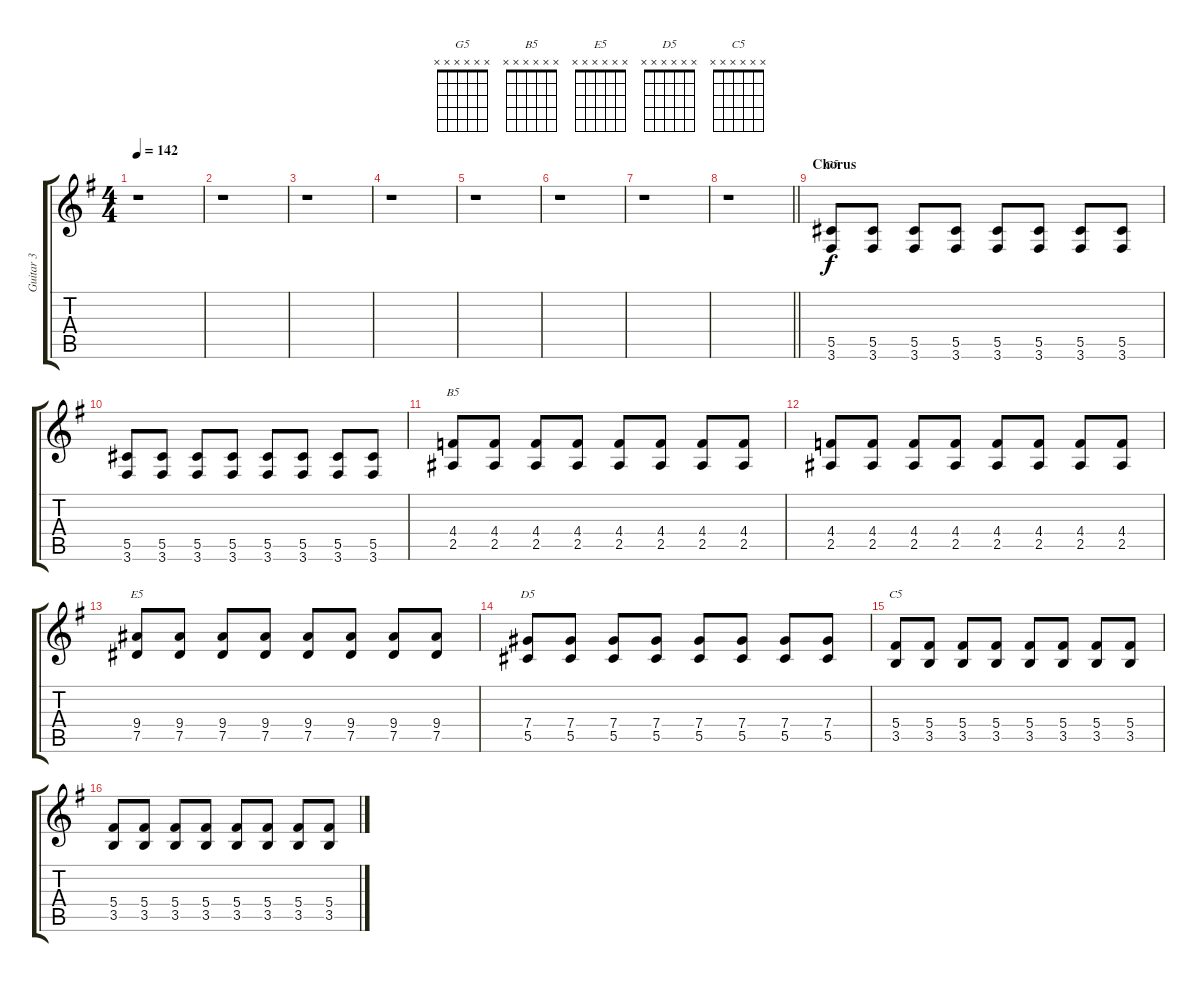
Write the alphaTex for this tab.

\track ("Guitar 3" "Guitar 3") {instrument distortionguitar}
\staff {score tabs}
\tuning (Eb4 Bb3 Gb3 Db3 Ab2 Eb2) {hide}
\chord ("G5" x x x x x x)
\chord ("B5" x x x x x x)
\chord ("E5" x x x x x x)
\chord ("D5" x x x x x x)
\chord ("C5" x x x x x x)
\ts (4 4)
\tempo 142
\clef g2
\ks g
r.1{dy f} |
r.1 |
r.1 |
r.1 |
r.1 |
r.1 |
r.1 |
\barLineRight lightlight
r.1 |
\section ("" "Chorus")
(5.5 3.6).8{ch "G5"} (5.5 3.6).8 (5.5 3.6).8 (5.5 3.6).8 (5.5 3.6).8 (5.5 3.6).8 (5.5 3.6).8 (5.5 3.6).8 |
(5.5 3.6).8 (5.5 3.6).8 (5.5 3.6).8 (5.5 3.6).8 (5.5 3.6).8 (5.5 3.6).8 (5.5 3.6).8 (5.5 3.6).8 |
(4.4 2.5).8{ch "B5"} (4.4 2.5).8 (4.4 2.5).8 (4.4 2.5).8 (4.4 2.5).8 (4.4 2.5).8 (4.4 2.5).8 (4.4 2.5).8 |
(4.4 2.5).8 (4.4 2.5).8 (4.4 2.5).8 (4.4 2.5).8 (4.4 2.5).8 (4.4 2.5).8 (4.4 2.5).8 (4.4 2.5).8 |
(9.4 7.5).8{ch "E5"} (9.4 7.5).8 (9.4 7.5).8 (9.4 7.5).8 (9.4 7.5).8 (9.4 7.5).8 (9.4 7.5).8 (9.4 7.5).8 |
(7.4 5.5).8{ch "D5"} (7.4 5.5).8 (7.4 5.5).8 (7.4 5.5).8 (7.4 5.5).8 (7.4 5.5).8 (7.4 5.5).8 (7.4 5.5).8 |
(5.4 3.5).8{ch "C5"} (5.4 3.5).8 (5.4 3.5).8 (5.4 3.5).8 (5.4 3.5).8 (5.4 3.5).8 (5.4 3.5).8 (5.4 3.5).8 |
(5.4 3.5).8 (5.4 3.5).8 (5.4 3.5).8 (5.4 3.5).8 (5.4 3.5).8 (5.4 3.5).8 (5.4 3.5).8 (5.4 3.5).8
